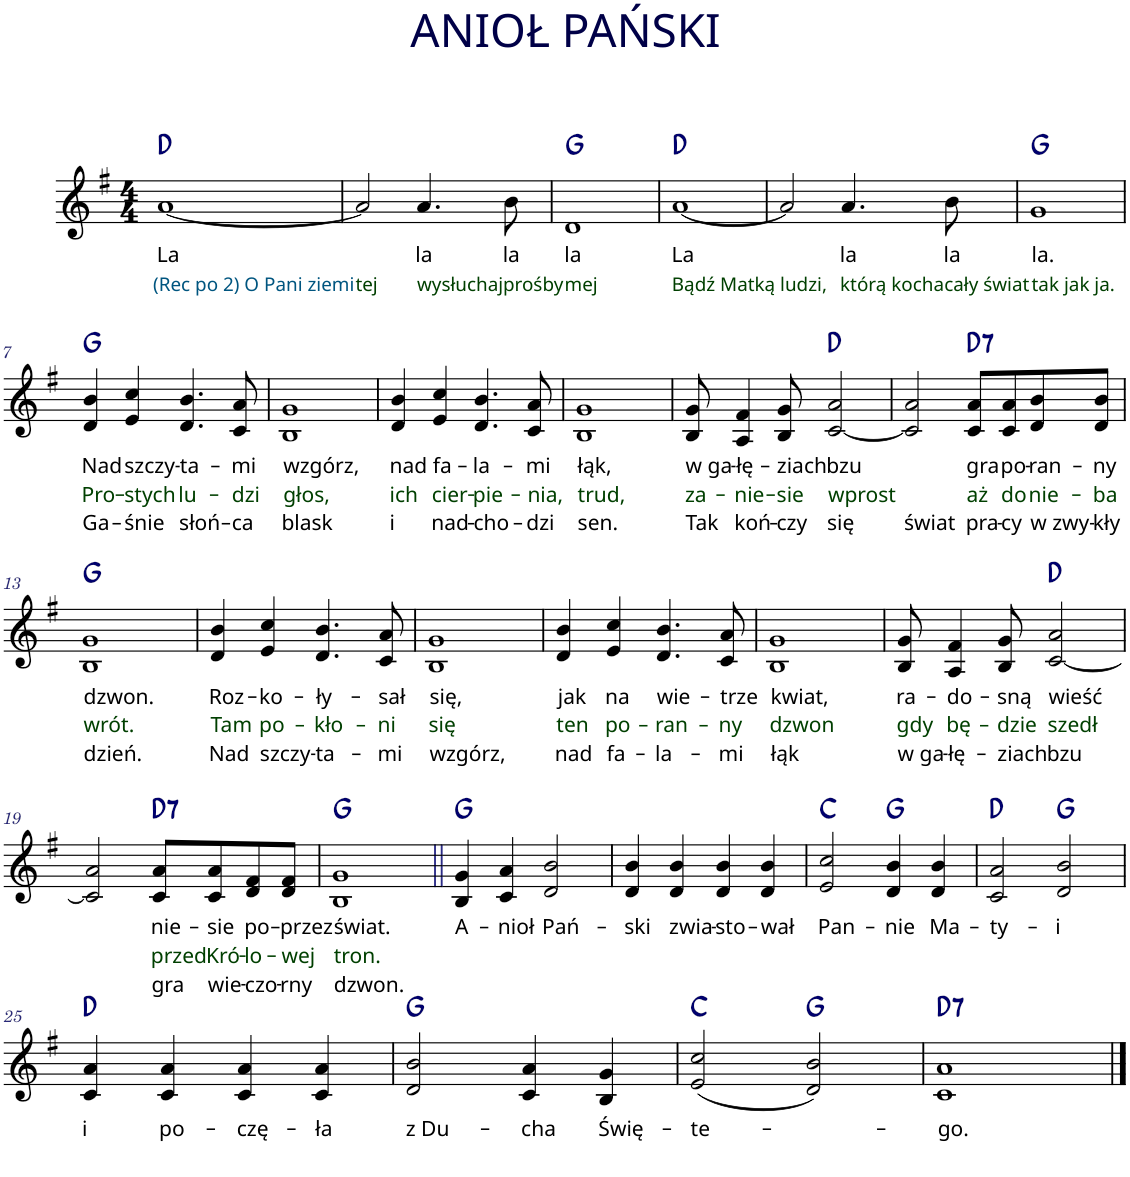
**kern	**text	**text	**text	**harte
*part1	*part1	*part1	*part1	*part1
*staff1	*staff1	*staff1	*staff1	*
*I"Kazoo	*	*	*	*
*I'Kaz.	*	*	*	*
*clefG2	*	*	*	*
*k[f#]	*	*	*	*
*M4/4	*	*	*	*
=1	=1	=1	=1	=1
!	!LO:LY:b	!LO:LY:b:color=#00557F	!	!
[1a	La	(Rec po 2) O Pani ziemi	.	D:maj
=2	=2	=2	=2	=2
!	!	!LO:LY:b:color=#003F00	!	!
2a/]	.	tej	.	.
!	!LO:LY:b	!LO:LY:b:color=#003F00	!	!
4.a/	la	wysłuchaj	.	.
!	!LO:LY:b	!LO:LY:b:color=#003F00	!	!
8b\	la	prośby	.	.
=3	=3	=3	=3	=3
!	!LO:LY:b	!LO:LY:b:color=#003F00	!	!
1d	la	mej	.	G:maj
=4	=4	=4	=4	=4
!	!LO:LY:b	!LO:LY:b:color=#003F00	!	!
[1a	La	Bądź Matką	.	D:maj
=5	=5	=5	=5	=5
!	!	!LO:LY:b:color=#003F00	!	!
2a/]	.	ludzi,	.	.
!	!LO:LY:b	!LO:LY:b:color=#003F00	!	!
4.a/	la	którą kocha	.	.
!	!LO:LY:b	!LO:LY:b:color=#003F00	!	!
8b\	la	cały świat	.	.
=6	=6	=6	=6	=6
!	!LO:LY:b	!LO:LY:b:color=#003F00	!	!
1g	la.	tak jak ja.	.	G:maj
!!LO:LB:g=z
=7	=7	=7	=7	=7
!	!LO:LY:b	!LO:LY:b:color=#003F00	!LO:LY:b	!
4d/ 4b/	Nad	Pro-	Ga-	G:maj
!	!LO:LY:b	!LO:LY:b:color=#003F00	!LO:LY:b	!
4e/ 4cc/	szczy-	-stych	-śnie	.
!	!LO:LY:b	!LO:LY:b:color=#003F00	!LO:LY:b	!
4.d/ 4.b/	-ta-	lu-	słoń-	.
!	!LO:LY:b	!LO:LY:b:color=#003F00	!LO:LY:b	!
8c/ 8a/	-mi	-dzi	-ca	.
=8	=8	=8	=8	=8
!	!LO:LY:b	!LO:LY:b:color=#003F00	!LO:LY:b	!
1B 1g	wzgórz,	głos,	blask	.
=9	=9	=9	=9	=9
!	!LO:LY:b	!LO:LY:b:color=#003F00	!LO:LY:b	!
4d/ 4b/	nad	ich	i	.
!	!LO:LY:b	!LO:LY:b:color=#003F00	!LO:LY:b	!
4e/ 4cc/	fa-	cier-	nad-	.
!	!LO:LY:b	!LO:LY:b:color=#003F00	!LO:LY:b	!
4.d/ 4.b/	-la-	-pie-	-cho-	.
!	!LO:LY:b	!LO:LY:b:color=#003F00	!LO:LY:b	!
8c/ 8a/	-mi	-nia,	-dzi	.
=10	=10	=10	=10	=10
!	!LO:LY:b	!LO:LY:b:color=#003F00	!LO:LY:b	!
1B 1g	łąk,	trud,	sen.	.
=11	=11	=11	=11	=11
!	!LO:LY:b	!LO:LY:b:color=#003F00	!LO:LY:b	!
8B/ 8g/	w ga-	za-	Tak	.
!	!LO:LY:b	!LO:LY:b:color=#003F00	!LO:LY:b	!
4A/ 4f#/	-łę-	-nie-	koń-	.
!	!LO:LY:b	!LO:LY:b:color=#003F00	!LO:LY:b	!
8B/ 8g/	-ziach	-sie	-czy	.
!	!LO:LY:b	!LO:LY:b:color=#003F00	!LO:LY:b	!
[2c/ 2a/	bzu	wprost	się	D:maj
=12	=12	=12	=12	=12
!	!	!	!LO:LY:b	!
2c/] 2a/	.	.	świat	.
!	!LO:LY:b	!LO:LY:b:color=#003F00	!LO:LY:b	!LO:H:kt=7
8c/ 8a/L	gra	aż	pra-	D:7
!	!LO:LY:b	!LO:LY:b:color=#003F00	!LO:LY:b	!
8c/ 8a/	po-	do	-cy	.
!	!LO:LY:b	!LO:LY:b:color=#003F00	!LO:LY:b	!
8d/ 8b/	-ran-	nie-	w zwy-	.
!	!LO:LY:b	!LO:LY:b:color=#003F00	!LO:LY:b	!
8d/ 8b/J	-ny	-ba	-kły	.
!!LO:LB:g=z
=13	=13	=13	=13	=13
!	!LO:LY:b	!LO:LY:b:color=#003F00	!LO:LY:b	!
1B 1g	dzwon.	wrót.	dzień.	G:maj
=14	=14	=14	=14	=14
!	!LO:LY:b	!LO:LY:b:color=#003F00	!LO:LY:b	!
4d/ 4b/	Roz-	Tam	Nad	.
!	!LO:LY:b	!LO:LY:b:color=#003F00	!LO:LY:b	!
4e/ 4cc/	-ko-	po-	szczy-	.
!	!LO:LY:b	!LO:LY:b:color=#003F00	!LO:LY:b	!
4.d/ 4.b/	-ły-	-kło-	-ta-	.
!	!LO:LY:b	!LO:LY:b:color=#003F00	!LO:LY:b	!
8c/ 8a/	-sał	-ni	-mi	.
=15	=15	=15	=15	=15
!	!LO:LY:b	!LO:LY:b:color=#003F00	!LO:LY:b	!
1B 1g	się,	się	wzgórz,	.
=16	=16	=16	=16	=16
!	!LO:LY:b	!LO:LY:b:color=#003F00	!LO:LY:b	!
4d/ 4b/	jak	ten	nad	.
!	!LO:LY:b	!LO:LY:b:color=#003F00	!LO:LY:b	!
4e/ 4cc/	na	po-	fa-	.
!	!LO:LY:b	!LO:LY:b:color=#003F00	!LO:LY:b	!
4.d/ 4.b/	wie-	-ran-	-la-	.
!	!LO:LY:b	!LO:LY:b:color=#003F00	!LO:LY:b	!
8c/ 8a/	-trze	-ny	-mi	.
=17	=17	=17	=17	=17
!	!LO:LY:b	!LO:LY:b:color=#003F00	!LO:LY:b	!
1B 1g	kwiat,	dzwon	łąk	.
=18	=18	=18	=18	=18
!	!LO:LY:b	!LO:LY:b:color=#003F00	!LO:LY:b	!
8B/ 8g/	ra-	gdy	w ga-	.
!	!LO:LY:b	!LO:LY:b:color=#003F00	!LO:LY:b	!
4A/ 4f#/	-do-	bę-	-łę-	.
!	!LO:LY:b	!LO:LY:b:color=#003F00	!LO:LY:b	!
8B/ 8g/	-sną	-dzie	-ziach	.
!	!LO:LY:b	!LO:LY:b:color=#003F00	!LO:LY:b	!
[2c/ 2a/	wieść	szedł	bzu	D:maj
!!LO:LB:g=z
=19	=19	=19	=19	=19
2c/] 2a/	.	.	.	.
!	!LO:LY:b	!LO:LY:b:color=#003F00	!LO:LY:b	!LO:H:kt=7
8c/ 8a/L	nie-	przed	gra	D:7
!	!LO:LY:b	!LO:LY:b:color=#003F00	!LO:LY:b	!
8c/ 8a/	-sie	Kró-	wie-	.
!	!LO:LY:b	!LO:LY:b:color=#003F00	!LO:LY:b	!
8d/ 8f#/	po-	-lo-	-czo-	.
!	!LO:LY:b	!LO:LY:b:color=#003F00	!LO:LY:b	!
8d/ 8f#/J	-przez	-wej	-rny	.
=20	=20	=20	=20	=20
!	!LO:LY:b	!LO:LY:b:color=#003F00	!LO:LY:b	!
1B 1g	świat.	tron.	dzwon.	G:maj
=21||	=21||	=21||	=21||	=21||
!	!LO:LY:b	!	!	!
4B/ 4g/	A-	.	.	G:maj
!	!LO:LY:b	!	!	!
4c/ 4a/	-nioł	.	.	.
!	!LO:LY:b	!	!	!
2d/ 2b/	Pań-	.	.	.
=22	=22	=22	=22	=22
!	!LO:LY:b	!	!	!
4d/ 4b/	-ski	.	.	.
!	!LO:LY:b	!	!	!
4d/ 4b/	zwia-	.	.	.
!	!LO:LY:b	!	!	!
4d/ 4b/	-sto-	.	.	.
!	!LO:LY:b	!	!	!
4d/ 4b/	-wał	.	.	.
=23	=23	=23	=23	=23
!	!LO:LY:b	!	!	!
2e/ 2cc/	Pan-	.	.	C:maj
!	!LO:LY:b	!	!	!
4d/ 4b/	-nie	.	.	G:maj
!	!LO:LY:b	!	!	!
4d/ 4b/	Ma-	.	.	.
=24	=24	=24	=24	=24
!	!LO:LY:b	!	!	!
2c/ 2a/	-ty-	.	.	D:maj
!	!LO:LY:b	!	!	!
2d/ 2b/	-i	.	.	G:maj
!!LO:LB:g=z
=25	=25	=25	=25	=25
!	!LO:LY:b	!	!	!
4c/ 4a/	i	.	.	D:maj
!	!LO:LY:b	!	!	!
4c/ 4a/	po-	.	.	.
!	!LO:LY:b	!	!	!
4c/ 4a/	-czę-	.	.	.
!	!LO:LY:b	!	!	!
4c/ 4a/	-ła	.	.	.
=26	=26	=26	=26	=26
!	!LO:LY:b	!	!	!
2d/ 2b/	z Du-	.	.	G:maj
!	!LO:LY:b	!	!	!
4c/ 4a/	-cha	.	.	.
!	!LO:LY:b	!	!	!
4B/ 4g/	Świę-	.	.	.
=27	=27	=27	=27	=27
!	!LO:LY:b	!	!	!
(2e/ 2cc/	-te-	.	.	C:maj
2d/ 2b/)	.	.	.	G:maj
=28	=28	=28	=28	=28
!	!LO:LY:b	!	!	!LO:H:kt=7
1c 1a	-go.	.	.	D:7
==	==	==	==	==
*-	*-	*-	*-	*-
